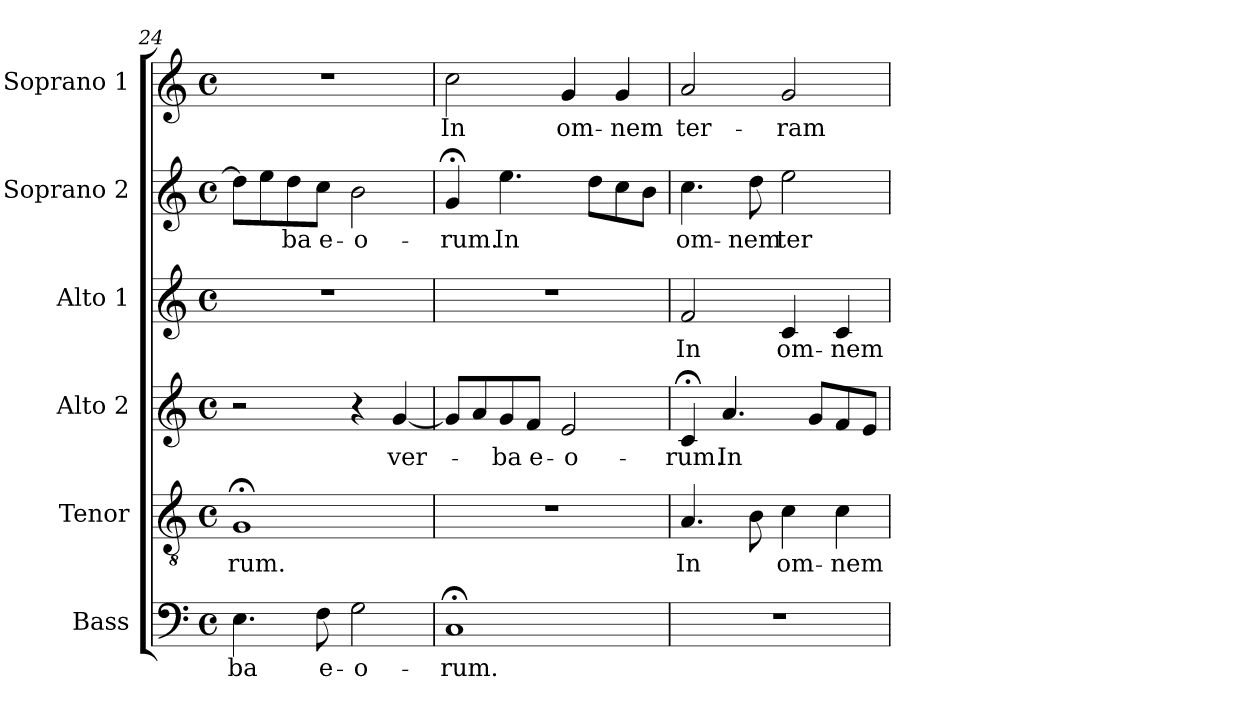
**kern	**text	**kern	**text	**kern	**text	**kern	**text	**kern	**text	**kern	**text
*part6	*part6	*part5	*part5	*part4	*part4	*part3	*part3	*part2	*part2	*part1	*part1
*staff6	*staff6	*staff5	*staff5	*staff4	*staff4	*staff3	*staff3	*staff2	*staff2	*staff1	*staff1
*I"Bass	*	*I"Tenor	*	*I"Alto 2	*	*I"Alto 1	*	*I"Soprano 2	*	*I"Soprano 1	*
*I'B.	*	*I'T.	*	*I'A2	*	*I'A1	*	*I'S2	*	*I'S1	*
!!LO:PB:g=z
*clefF4	*	*clefGv2	*	*clefG2	*	*clefG2	*	*clefG2	*	*clefG2	*
*	*	*ITrd7c12	*	*	*	*	*	*	*	*	*
*k[]	*	*k[]	*	*k[]	*	*k[]	*	*k[]	*	*k[]	*
*C:	*	*C:	*	*C:	*	*C:	*	*C:	*	*C:	*
*M4/4	*	*M4/4	*	*M4/4	*	*M4/4	*	*M4/4	*	*M4/4	*
*met(c)	*	*met(c)	*	*met(c)	*	*met(c)	*	*met(c)	*	*met(c)	*
=24	=24	=24	=24	=24	=24	=24	=24	=24	=24	=24	=24
!	!LO:LY:b:color=#000000	!	!	!	!	!	!	!	!	!	!
!	!	!	!LO:LY:b:color=#000000	!	!	!	!	!	!	!	!
4.Ei\	-ba	1GG;i	-rum.	2r	.	1r	.	8ddi\L]	.	1r	.
.	.	.	.	.	.	.	.	8eei\	.	.	.
!	!	!	!	!	!	!	!	!	!LO:LY:b:color=#000000	!	!
.	.	.	.	.	.	.	.	8ddi\	-ba	.	.
!	!LO:LY:b:color=#000000	!	!	!	!	!	!	!	!	!	!
!	!	!	!	!	!	!	!	!	!LO:LY:b:color=#000000	!	!
8Fi\	e-	.	.	.	.	.	.	8cci\J	e-	.	.
!	!LO:LY:b:color=#000000	!	!	!	!	!	!	!	!	!	!
!	!	!	!	!	!	!	!	!	!LO:LY:b:color=#000000	!	!
2Gi\	-o-	.	.	4r	.	.	.	2bi\	-o-	.	.
!	!	!	!	!	!LO:LY:b:color=#000000	!	!	!	!	!	!
.	.	.	.	[4gi/	ver-	.	.	.	.	.	.
=25	=25	=25	=25	=25	=25	=25	=25	=25	=25	=25	=25
!	!LO:LY:b:color=#000000	!	!	!	!	!	!	!	!	!	!
!	!	!	!	!	!	!	!	!	!LO:LY:b:color=#000000	!	!
!	!	!	!	!	!	!	!	!	!	!	!LO:LY:b:color=#000000
1C;i	-rum.	1r	.	8gi/L]	.	1r	.	4g;i/	-rum.	2cci\	In
.	.	.	.	8ai/	.	.	.	.	.	.	.
!	!	!	!	!	!LO:LY:b:color=#000000	!	!	!	!	!	!
!	!	!	!	!	!	!	!	!	!LO:LY:b:color=#000000	!	!
.	.	.	.	8gi/	-ba	.	.	4.eei\	In	.	.
!	!	!	!	!	!LO:LY:b:color=#000000	!	!	!	!	!	!
.	.	.	.	8fi/J	e-	.	.	.	.	.	.
!	!	!	!	!	!LO:LY:b:color=#000000	!	!	!	!	!	!
!	!	!	!	!	!	!	!	!	!	!	!LO:LY:b:color=#000000
.	.	.	.	2ei/	-o-	.	.	.	.	4gi/	om-
.	.	.	.	.	.	.	.	8ddi\L	.	.	.
!	!	!	!	!	!	!	!	!	!	!	!LO:LY:b:color=#000000
.	.	.	.	.	.	.	.	8cci\	.	4gi/	-nem
.	.	.	.	.	.	.	.	8bi\J	.	.	.
=26	=26	=26	=26	=26	=26	=26	=26	=26	=26	=26	=26
!	!	!	!LO:LY:b:color=#000000	!	!	!	!	!	!	!	!
!	!	!	!	!	!LO:LY:b:color=#000000	!	!	!	!	!	!
!	!	!	!	!	!	!	!LO:LY:b:color=#000000	!	!	!	!
!	!	!	!	!	!	!	!	!	!LO:LY:b:color=#000000	!	!
!	!	!	!	!	!	!	!	!	!	!	!LO:LY:b:color=#000000
1r	.	4.AAi/	In	4c;i/	-rum.	2fi/	In	4.cci\	om-	2ai/	ter-
!	!	!	!	!	!LO:LY:b:color=#000000	!	!	!	!	!	!
.	.	.	.	4.ai/	In	.	.	.	.	.	.
!	!	!	!	!	!	!	!	!	!LO:LY:b:color=#000000	!	!
.	.	8BBi\	.	.	.	.	.	8ddi\	-nem	.	.
!	!	!	!LO:LY:b:color=#000000	!	!	!	!	!	!	!	!
!	!	!	!	!	!	!	!LO:LY:b:color=#000000	!	!	!	!
!	!	!	!	!	!	!	!	!	!LO:LY:b:color=#000000	!	!
!	!	!	!	!	!	!	!	!	!	!	!LO:LY:b:color=#000000
.	.	4Ci\	om-	.	.	4ci/	om-	2eei\	ter-	2gi/	-ram
.	.	.	.	8gi/L	.	.	.	.	.	.	.
!	!	!	!LO:LY:b:color=#000000	!	!	!	!	!	!	!	!
!	!	!	!	!	!	!	!LO:LY:b:color=#000000	!	!	!	!
.	.	4Ci\	-nem	8fi/	.	4ci/	-nem	.	.	.	.
.	.	.	.	8ei/J	.	.	.	.	.	.	.
=	=	=	=	=	=	=	=	=	=	=	=
*-	*-	*-	*-	*-	*-	*-	*-	*-	*-	*-	*-
